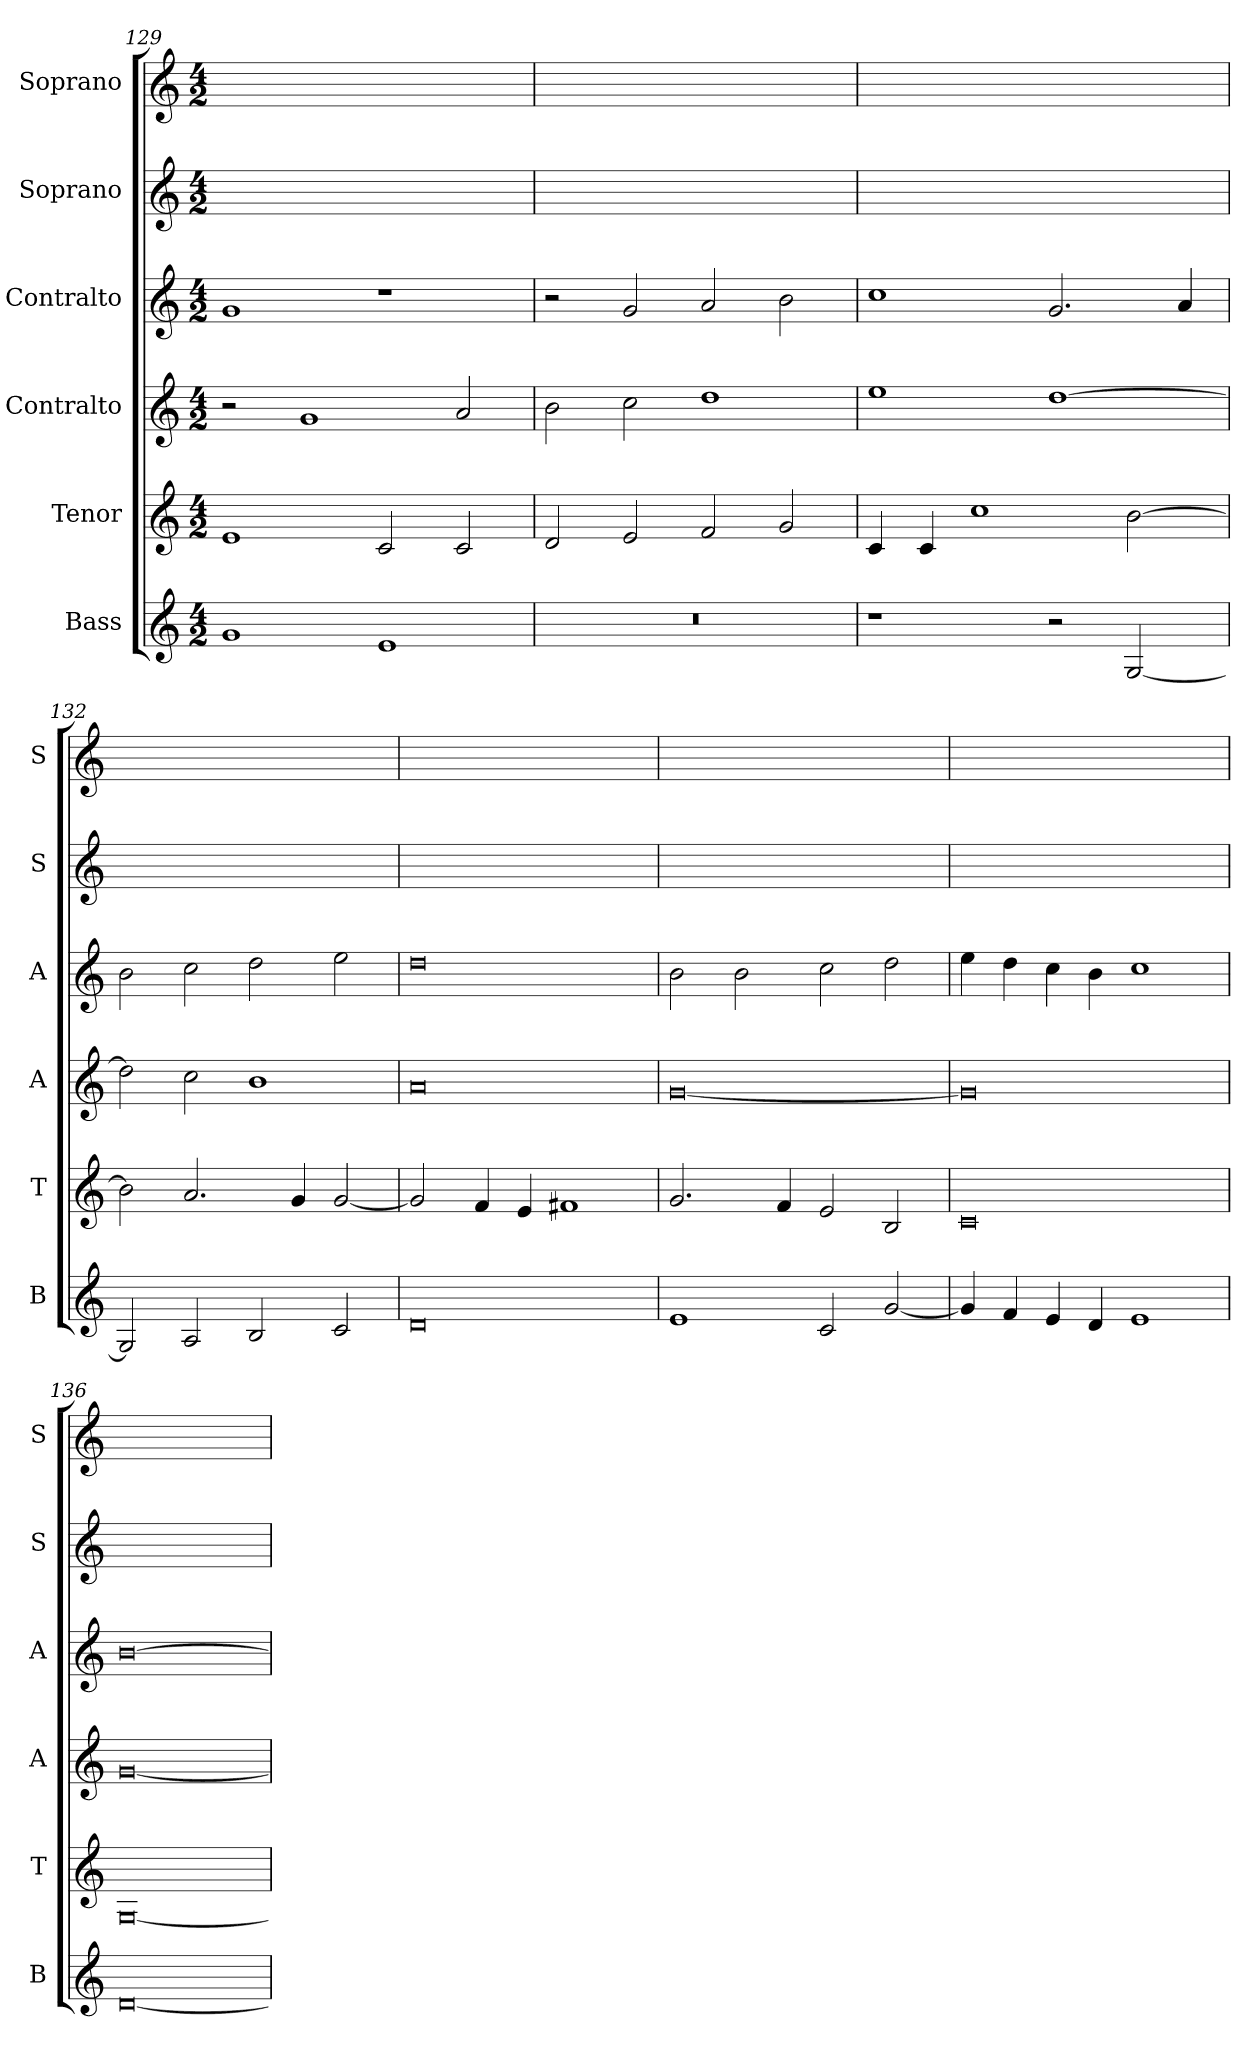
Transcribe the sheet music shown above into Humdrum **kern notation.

**kern	**kern	**kern	**kern	**kern	**kern
*part6	*part5	*part4	*part3	*part2	*part1
*staff6	*staff5	*staff4	*staff3	*staff2	*staff1
*I"Bass	*I"Tenor	*I"Contralto	*I"Contralto	*I"Soprano	*I"Soprano
*I'B	*I'T	*I'A	*I'A	*I'S	*I'S
*clefG2	*clefG2	*clefG2	*clefG2	*clefG2	*clefG2
*k[]	*k[]	*k[]	*k[]	*k[]	*k[]
*C:ion	*C:ion	*C:ion	*C:ion	*C:ion	*C:ion
*M4/2	*M4/2	*M4/2	*M4/2	*M4/2	*M4/2
=129	=129	=129	=129	=129	=129
1g	1e	2r	1g	0ryy	0ryy
.	.	1g	.	.	.
1e	2c	.	1r	.	.
.	2c	2a	.	.	.
=130	=130	=130	=130	=130	=130
0r	2d	2b	2r	0ryy	0ryy
.	2e	2cc	2g	.	.
.	2f	1dd	2a	.	.
.	2g	.	2b	.	.
=131	=131	=131	=131	=131	=131
1r	4c	1ee	1cc	0ryy	0ryy
.	4c	.	.	.	.
.	1cc	.	.	.	.
2r	.	[1dd	2.g	.	.
[2G	[2b	.	.	.	.
.	.	.	4a	.	.
=132	=132	=132	=132	=132	=132
2G]	2b]	2dd]	2b	0ryy	0ryy
2A	2.a	2cc	2cc	.	.
2B	.	1b	2dd	.	.
.	4g	.	.	.	.
2c	[2g	.	2ee	.	.
=133	=133	=133	=133	=133	=133
0d	2g]	0a	0dd	0ryy	0ryy
.	4f	.	.	.	.
.	4e	.	.	.	.
.	1f#X	.	.	.	.
=134	=134	=134	=134	=134	=134
1e	2.g	[0g	2b	0ryy	0ryy
.	.	.	2b	.	.
.	4f	.	.	.	.
2c	2e	.	2cc	.	.
[2g	2B	.	2dd	.	.
=135	=135	=135	=135	=135	=135
4g]	0c	0g]	4ee	0ryy	0ryy
4f	.	.	4dd	.	.
4e	.	.	4cc	.	.
4d	.	.	4b	.	.
1e	.	.	1cc	.	.
=136	=136	=136	=136	=136	=136
[0d	[0G	[0g	[0b	0ryy	0ryy
=	=	=	=	=	=
*-	*-	*-	*-	*-	*-
